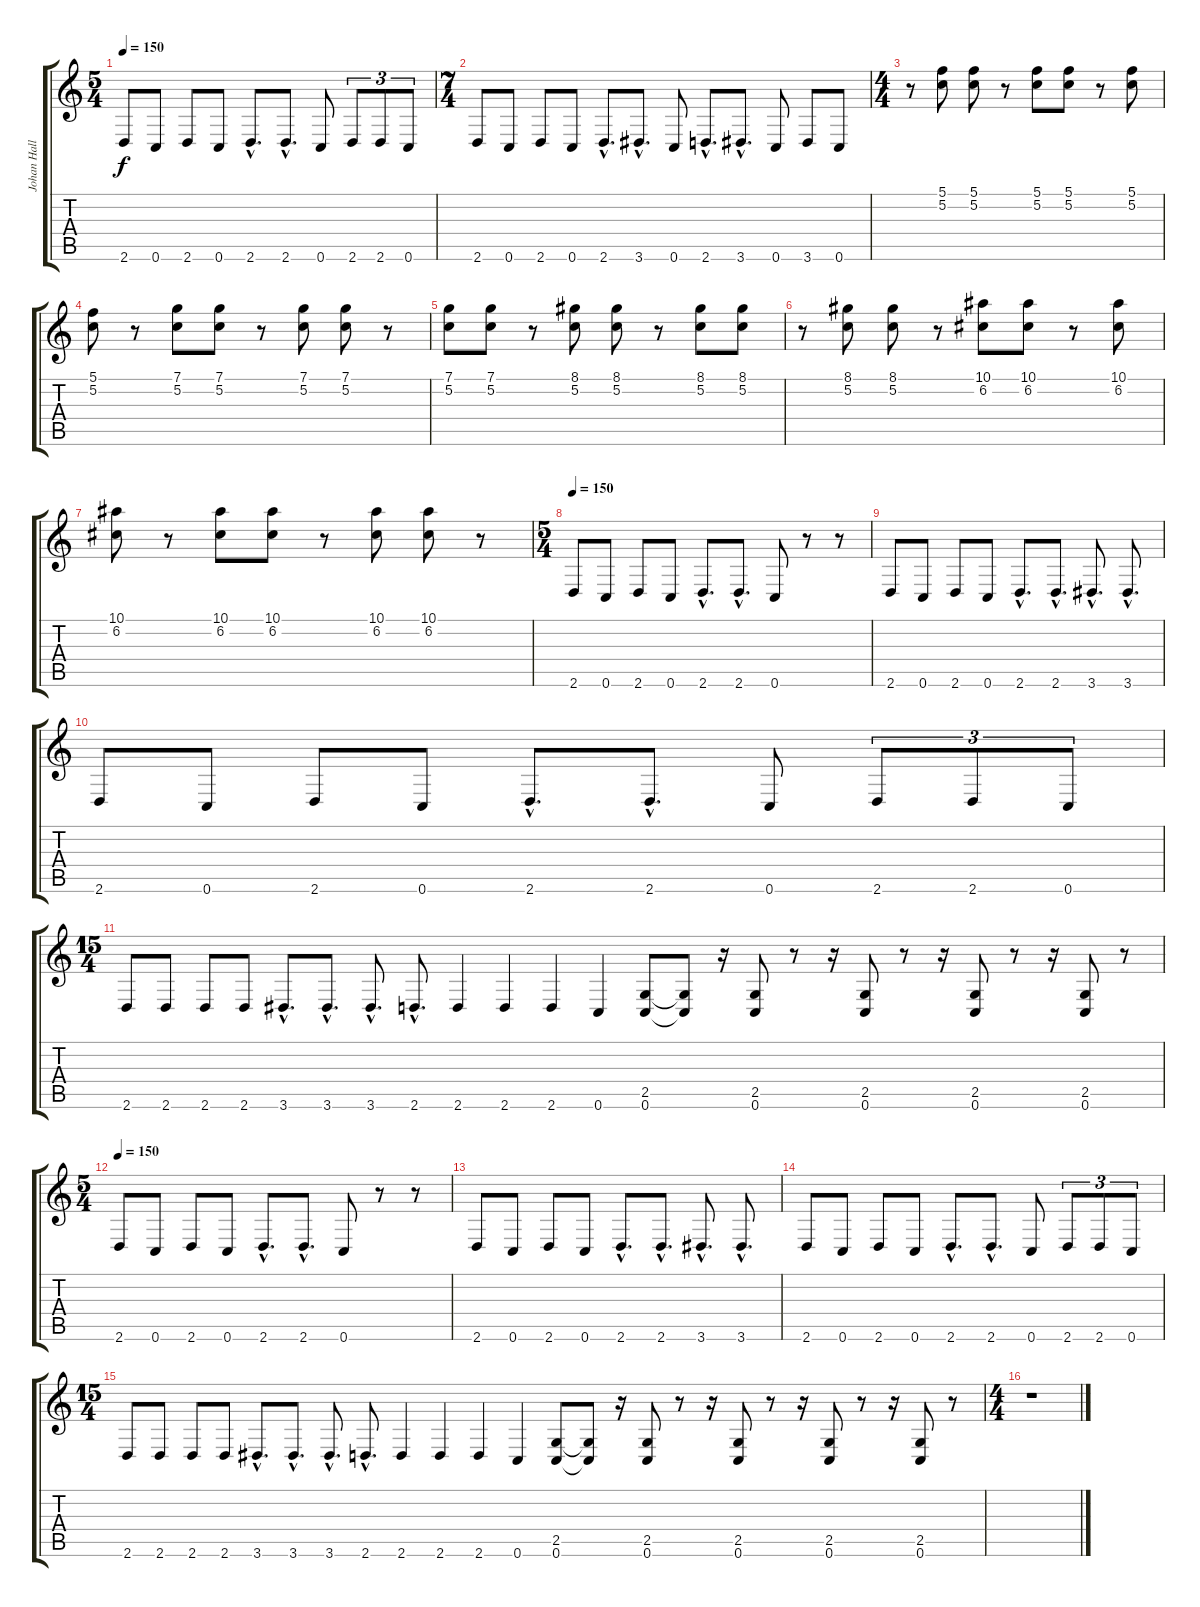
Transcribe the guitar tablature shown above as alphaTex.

\track ("Johan Hallgreen" "Johan Hall") {instrument distortionguitar}
\staff {score tabs}
\tuning (C4 G3 Eb3 Bb2 F2 C2) {hide}
\ts (5 4)
\tempo 150
\clef g2
\ks c
2.6.8{dy f} 0.6.8 2.6.8 0.6.8 2.6{hac}.8{d} 2.6{hac}.8{d} 0.6.8 2.6.8{tu (3 2)} 2.6.8{tu (3 2)} 0.6.8{tu (3 2)} |
\ts (7 4)
2.6.8 0.6.8 2.6.8 0.6.8 2.6{hac}.8{d} 3.6{hac}.8{d} 0.6.8 2.6{hac}.8{d} 3.6{hac}.8{d} 0.6.8 3.6.8 0.6.8 |
\ts (4 4)
r.8{volume 10 balance 15} (5.1 5.2).8 (5.1 5.2).8 r.8 (5.1 5.2).8 (5.1 5.2).8 r.8 (5.1 5.2).8 |
(5.1 5.2).8 r.8 (7.1 5.2).8 (7.1 5.2).8 r.8 (7.1 5.2).8 (7.1 5.2).8 r.8 |
(7.1 5.2).8 (7.1 5.2).8 r.8 (8.1 5.2).8 (8.1 5.2).8 r.8 (8.1 5.2).8 (8.1 5.2).8 |
r.8 (8.1 5.2).8 (8.1 5.2).8 r.8 (10.1 6.2).8 (10.1 6.2).8 r.8 (10.1 6.2).8 |
(10.1 6.2).8 r.8 (10.1 6.2).8 (10.1 6.2).8 r.8 (10.1 6.2).8 (10.1 6.2).8 r.8 |
\ts (5 4)
\tempo 150
2.6.8{volume 14 balance 6 instrument distortionguitar} 0.6.8 2.6.8 0.6.8 2.6{hac}.8{d} 2.6{hac}.8{d} 0.6.8 r.8 r.8 |
2.6.8 0.6.8 2.6.8 0.6.8 2.6{hac}.8{d} 2.6{hac}.8{d} 3.6{hac}.8{d} 3.6{hac}.8{d} |
2.6.8 0.6.8 2.6.8 0.6.8 2.6{hac}.8{d} 2.6{hac}.8{d} 0.6.8 2.6.8{tu (3 2)} 2.6.8{tu (3 2)} 0.6.8{tu (3 2)} |
\ts (15 4)
2.6.8 2.6.8 2.6.8 2.6.8 3.6{hac}.8{d} 3.6{hac}.8{d} 3.6{hac}.8{d} 2.6{hac}.8{d} 2.6.4 2.6.4 2.6.4 0.6.4 (2.5 0.6).8 (2.5{t} 0.6{t}).8 r.16 (2.5 0.6).8 r.8 r.16 (2.5 0.6).8 r.8 r.16 (2.5 0.6).8 r.8 r.16 (2.5 0.6).8 r.8 |
\ts (5 4)
\tempo 150
2.6.8{volume 14 balance 6 instrument distortionguitar} 0.6.8 2.6.8 0.6.8 2.6{hac}.8{d} 2.6{hac}.8{d} 0.6.8 r.8 r.8 |
2.6.8 0.6.8 2.6.8 0.6.8 2.6{hac}.8{d} 2.6{hac}.8{d} 3.6{hac}.8{d} 3.6{hac}.8{d} |
2.6.8 0.6.8 2.6.8 0.6.8 2.6{hac}.8{d} 2.6{hac}.8{d} 0.6.8 2.6.8{tu (3 2)} 2.6.8{tu (3 2)} 0.6.8{tu (3 2)} |
\ts (15 4)
2.6.8 2.6.8 2.6.8 2.6.8 3.6{hac}.8{d} 3.6{hac}.8{d} 3.6{hac}.8{d} 2.6{hac}.8{d} 2.6.4 2.6.4 2.6.4 0.6.4 (2.5 0.6).8 (2.5{t} 0.6{t}).8 r.16 (2.5 0.6).8 r.8 r.16 (2.5 0.6).8 r.8 r.16 (2.5 0.6).8 r.8 r.16 (2.5 0.6).8 r.8 |
\ts (4 4)
r.1
